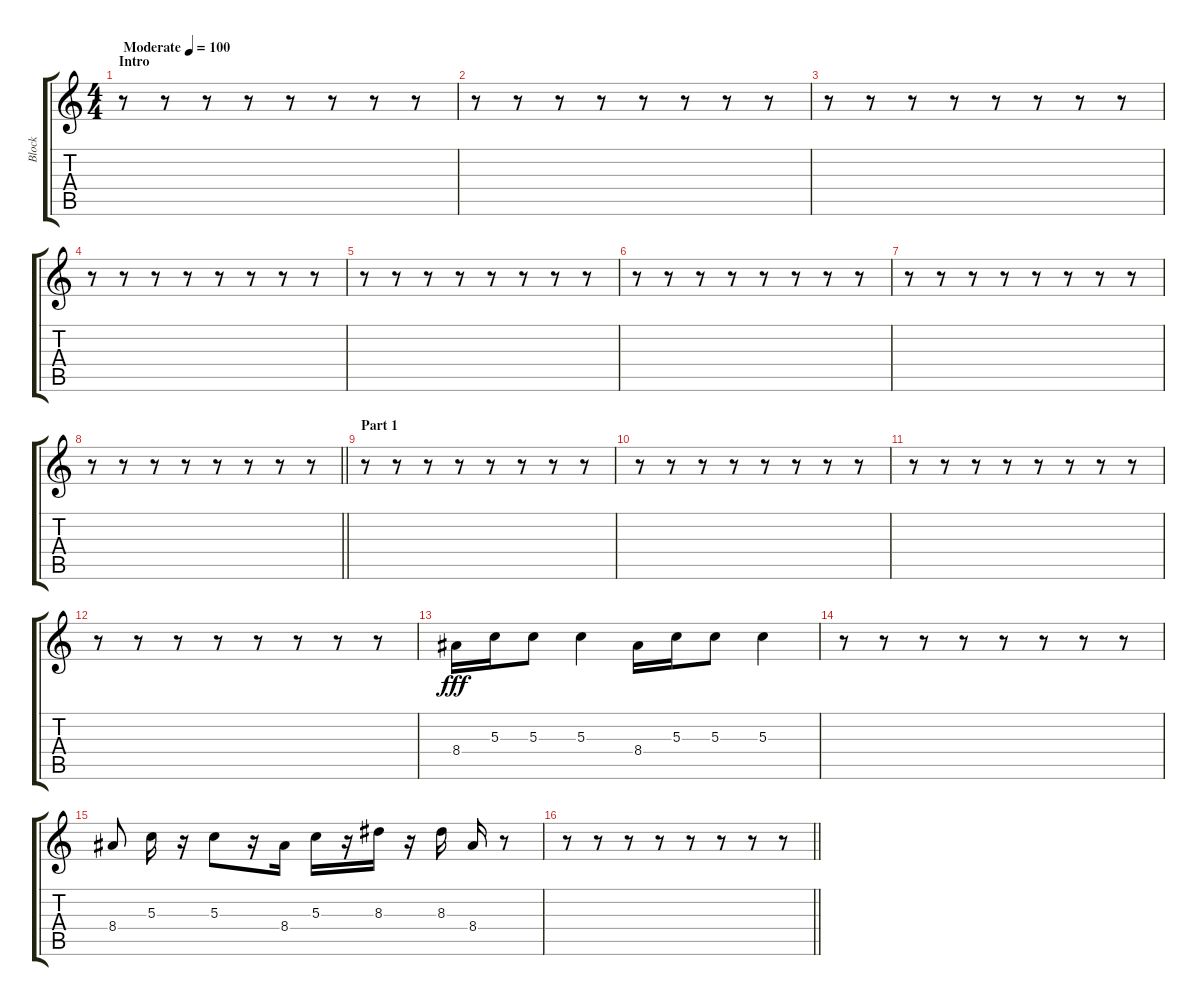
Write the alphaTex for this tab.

\track ("Block" "Block") {instrument celesta}
\staff {score tabs}
\tuning (E4 B3 G3 D3 A2 E2) {hide}
\ts (4 4)
\section ("" "Intro")
\tempo (100 "Moderate")
\clef g2
\ks c
r.8{dy fff instrument celesta} r.8 r.8 r.8 r.8 r.8 r.8 r.8 |
r.8 r.8 r.8 r.8 r.8 r.8 r.8 r.8 |
r.8 r.8 r.8 r.8 r.8 r.8 r.8 r.8 |
r.8 r.8 r.8 r.8 r.8 r.8 r.8 r.8 |
r.8 r.8 r.8 r.8 r.8 r.8 r.8 r.8 |
r.8 r.8 r.8 r.8 r.8 r.8 r.8 r.8 |
r.8 r.8 r.8 r.8 r.8 r.8 r.8 r.8 |
\barLineRight lightlight
r.8 r.8 r.8 r.8 r.8 r.8 r.8 r.8 |
\section ("" "Part 1")
r.8 r.8 r.8 r.8 r.8 r.8 r.8 r.8 |
r.8 r.8 r.8 r.8 r.8 r.8 r.8 r.8 |
r.8 r.8 r.8 r.8 r.8 r.8 r.8 r.8 |
r.8 r.8 r.8 r.8 r.8 r.8 r.8 r.8 |
8.4.16{ot 8vb} 5.3.16{ot 8vb} 5.3.8{ot 8vb} 5.3.4{ot 8vb} 8.4.16{ot 8vb} 5.3.16{ot 8vb} 5.3.8{ot 8vb} 5.3.4{ot 8vb} |
r.8 r.8 r.8 r.8 r.8 r.8 r.8 r.8 |
8.4.8{ot 8vb beam split} 5.3.16{ot 8vb} r.16 5.3.8{ot 8vb} r.16 8.4.16{ot 8vb} 5.3.16{ot 8vb} r.16 8.3.16{ot 8vb} r.16 8.3.16{ot 8vb beam split} 8.4.16{ot 8vb} r.8 |
\barLineRight lightlight
r.8 r.8 r.8 r.8 r.8 r.8 r.8 r.8
